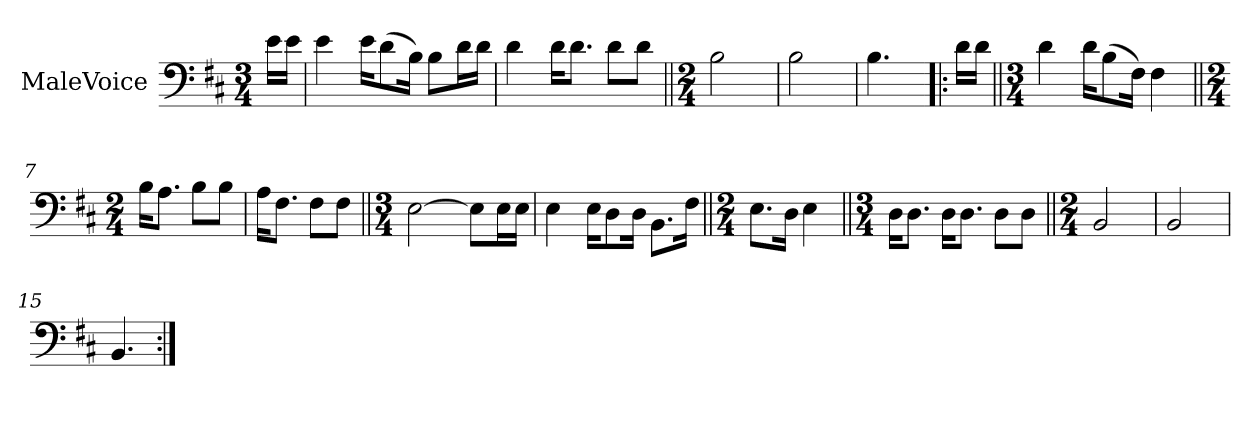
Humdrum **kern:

**kern
*part1
*staff1
*I"MaleVoice
*clefF4
*k[f#c#]
*M3/4
*MM69
=
16e\LL
16e\JJ
=1
4e
16e\KL
(8d\
16B\Jk)
8B\L
16d\L
16d\JJ
=2
4d
16d\KL
8.d\J
8d\L
8d\J
=3||
*M2/4
2B
=4
2B
=5
4.B
=!|:
16d\LL
16d\JJ
=6||
*M3/4
4d
16d\KL
(8B\
16F#\Jk)
4F#
=7||
*M2/4
16B\KL
8.A\J
8B\L
8B\J
=8
16A\KL
8.F#\J
8F#\L
8F#\J
=9||
*M3/4
[2E
8E\L]
16E\L
16E\JJ
=10
4E
16E\KL
8D\
16D\Jk
8.BB\L
16F#\Jk
=11||
*M2/4
8.E\L
16D\Jk
4E
=12||
*M3/4
16D\KL
8.D\J
16D\KL
8.D\J
8D\L
8D\J
=13||
*M2/4
2BB
=14
2BB
=15
4.BB
=:|!
*-
